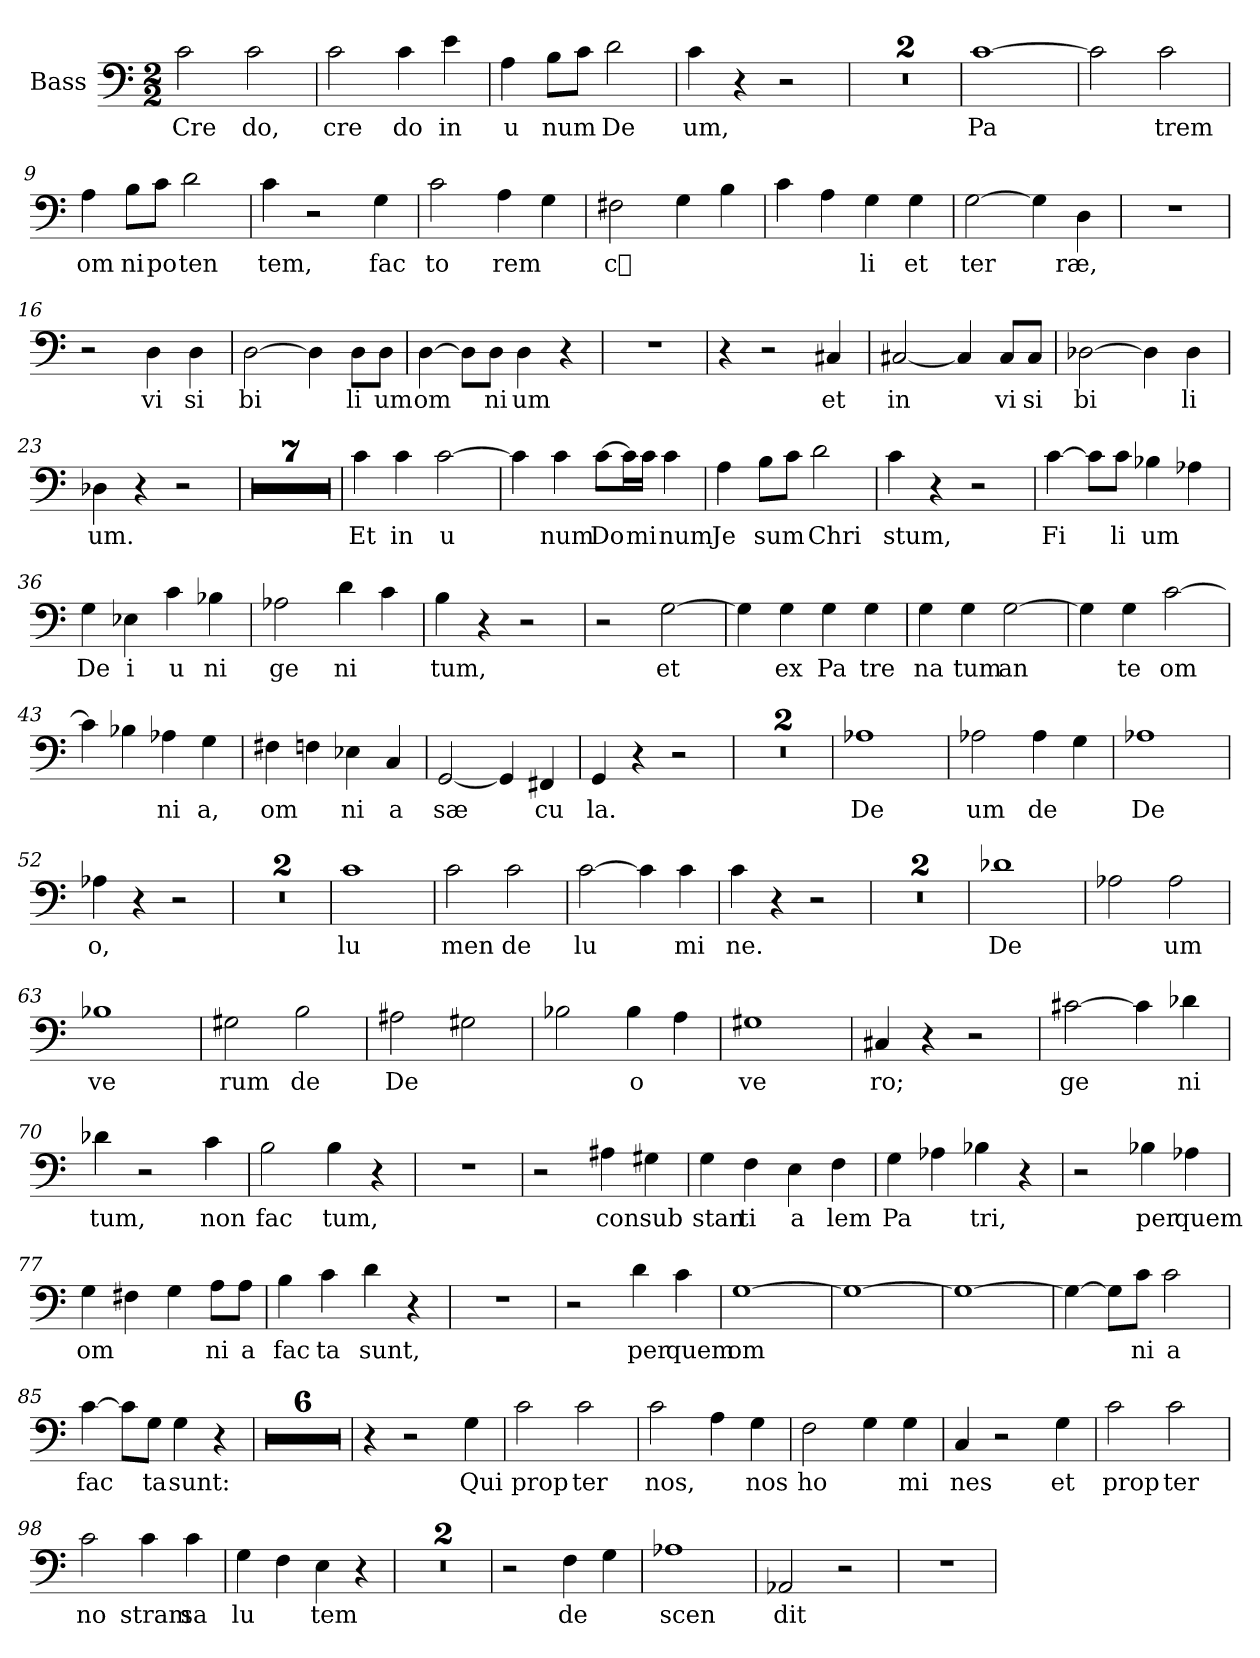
**kern	**text
*part1	*part1
*staff1	*staff1
*I"Bass	*
*I'B.	*
*clefF4	*
*k[]	*
*C:	*
*M2/2	*
=1	=1
2c\	Cre
2c\	do,
=2	=2
2c\	cre
4c\	do
4e\	in
=3	=3
4A\	u
8B\L	num
8c\J	.
2d\	De
=4	=4
4c\	um,
4r	.
2r	.
=5	=5
1r	.
=6	=6
1r	.
=7	=7
[1c	Pa
=8	=8
2c\]	.
2c\	trem
!!LO:LB:g=z
=9	=9
4A\	om
8B\L	ni
8c\J	po
2d\	ten
=10	=10
4c\	tem,
2r	.
4G\	fac
=11	=11
2c\	to
4A\	rem
4G\	.
=12	=12
2F#X\	c
4G\	.
4B\	.
=13	=13
4c\	.
4A\	.
4G\	li
4G\	et
=14	=14
[2G\	ter
4G\]	.
4D\	ræ,
=15	=15
1r	.
=16	=16
2r	.
4D\	vi
4D\	si
!!LO:LB:g=z
=17	=17
[2D\	bi
4D\]	.
8D\L	li
8D\J	um
=18	=18
[4D\	om
8D\L]	.
8D\J	ni
4D\	um
4r	.
=19	=19
1r	.
=20	=20
4r	.
2r	.
4C#X/	et
=21	=21
[2C#X/	in
4C#/]	.
8C#/L	vi
8C#/J	si
=22	=22
[2D-X\	bi
4D-\]	.
4D-\	li
=23	=23
4D-X\	um.
4r	.
2r	.
=24	=24
1r	.
=25	=25
1r	.
=26	=26
1r	.
!!LO:LB:g=z
=27	=27
1r	.
=28	=28
1r	.
=29	=29
1r	.
=30	=30
1r	.
=31	=31
4c\	Et
4c\	in
[2c\	u
=32	=32
4c\]	.
4c\	num
[8c\L	Do
16c\L]	.
16c\JJ	mi
4c\	num
=33	=33
4A\	Je
8B\L	sum
8c\J	.
2d\	Chri
=34	=34
4c\	stum,
4r	.
2r	.
!!LO:LB:g=z
=35	=35
[4c\	Fi
8c\L]	.
8c\J	li
4B-X\	um
4A-X\	.
=36	=36
4G\	De
4E-X\	i
4c\	u
4B-X\	ni
=37	=37
2A-X\	ge
4d\	ni
4c\	.
=38	=38
4B\	tum,
4r	.
2r	.
=39	=39
2r	.
[2G\	et
=40	=40
4G\]	.
4G\	ex
4G\	Pa
4G\	tre
=41	=41
4G\	na
4G\	tum
[2G\	an
!!LO:LB:g=z
=42	=42
4G\]	.
4G\	te
[2c\	om
=43	=43
4c\]	.
4B-X\	.
4A-X\	ni
4G\	a,
=44	=44
4F#X\	om
4Fn\	.
4E-X\	ni
4C/	a
=45	=45
[2GG/	sæ
4GG/]	.
4FF#X/	cu
=46	=46
4GG/	la.
4r	.
2r	.
=47	=47
1r	.
=48	=48
1r	.
=49	=49
1A-X	De
=50	=50
2A-X\	um
4A-\	de
4G\	.
=51	=51
1A-X	De
!!LO:LB:g=z
=52	=52
4A-X\	o,
4r	.
2r	.
=53	=53
1r	.
=54	=54
1r	.
=55	=55
1c	lu
=56	=56
2c\	men
2c\	de
=57	=57
[2c\	lu
4c\]	.
4c\	mi
=58	=58
4c\	ne.
4r	.
2r	.
=59	=59
1r	.
=60	=60
1r	.
=61	=61
1d-X	De
=62	=62
2A-X\	.
2A-\	um
=63	=63
1B-X	ve
=64	=64
2G#X\	rum
2B\	de
!!LO:LB:g=z
=65	=65
2A#X\	De
2G#X\	.
=66	=66
2B-X\	.
4B-\	o
4A\	.
=67	=67
1G#X	ve
=68	=68
4C#X/	ro;
4r	.
2r	.
=69	=69
[2c#X\	ge
4c#\]	.
4d-X\	ni
=70	=70
4d-X\	tum,
2r	.
4c\	non
=71	=71
2B\	fac
4B\	tum,
4r	.
=72	=72
1r	.
=73	=73
2r	.
4A#X\	con
4G#X\	sub
!!LO:PB:g=z
=74	=74
4G\	stan
4F\	ti
4E\	a
4F\	lem
=75	=75
4G\	Pa
4A-X\	.
4B-X\	tri,
4r	.
=76	=76
2r	.
4B-X\	per
4A-X\	quem
=77	=77
4G\	om
4F#X\	.
4G\	.
8A\L	ni
8A\J	a
=78	=78
4B\	fac
4c\	ta
4d\	sunt,
4r	.
=79	=79
1r	.
!!LO:LB:g=z
=80	=80
2r	.
4d\	per
4c\	quem
=81	=81
[1G	om
=82	=82
1G_	.
=83	=83
1G_	.
=84	=84
4G\_	.
8G\L]	.
8c\J	ni
2c\	a
=85	=85
[4c\	fac
8c\L]	.
8G\J	ta
4G\	sunt:
4r	.
=86	=86
1r	.
=87	=87
1r	.
=88	=88
1r	.
=89	=89
1r	.
=90	=90
1r	.
=91	=91
1r	.
!!LO:LB:g=z
=92	=92
4r	.
2r	.
4G\	Qui
=93	=93
2c\	prop
2c\	ter
=94	=94
2c\	nos,
4A\	.
4G\	nos
=95	=95
2F\	ho
4G\	.
4G\	mi
=96	=96
4C/	nes
2r	.
4G\	et
=97	=97
2c\	prop
2c\	ter
=98	=98
2c\	no
4c\	stram
4c\	sa
!!LO:LB:g=z
=99	=99
4G\	lu
4F\	.
4E\	tem
4r	.
=100	=100
1r	.
=101	=101
1r	.
=102	=102
2r	.
4F\	de
4G\	.
=103	=103
1A-X	scen
=104	=104
2AA-X/	dit
2r	.
=105	=105
1r	.
=	=
*-	*-
